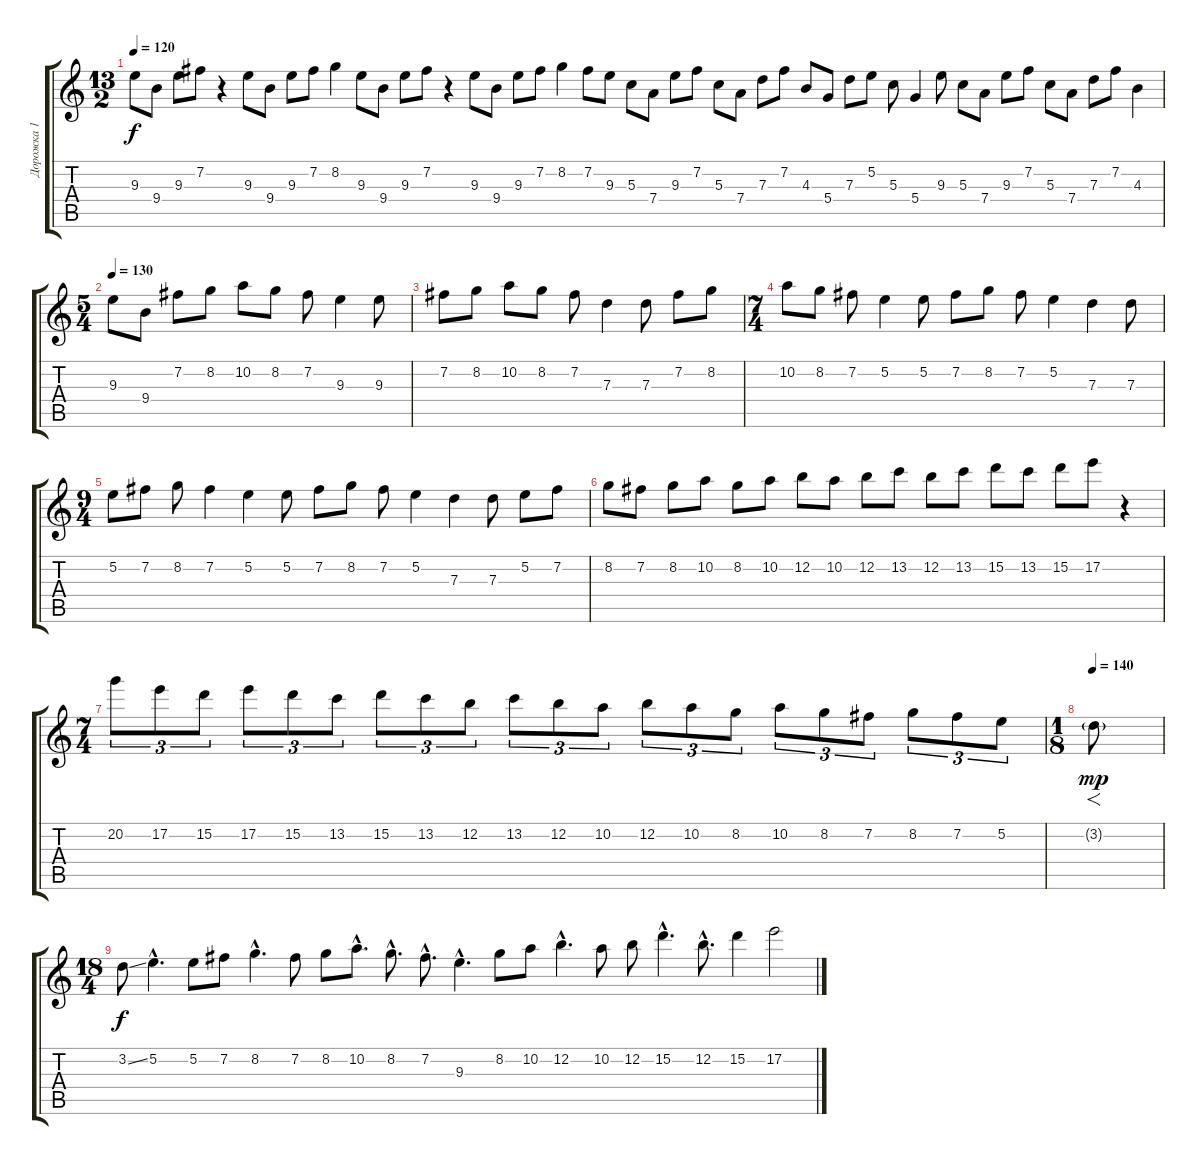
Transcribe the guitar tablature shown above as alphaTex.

\track ("Дорожка 1" "Дорожка 1") {instrument overdrivenguitar}
\staff {score tabs}
\tuning (E4 B3 G3 D3 A2 E2) {hide}
\ts (13 2)
\tempo 120
\clef g2
\ks c
9.3.8{dy f instrument overdrivenguitar} 9.4.8 9.3.8 7.2.8 r.4 9.3.8 9.4.8 9.3.8 7.2.8 8.2.4 9.3.8 9.4.8 9.3.8 7.2.8 r.4 9.3.8 9.4.8 9.3.8 7.2.8 8.2.4 7.2.8 9.3.8 5.3.8 7.4.8 9.3.8 7.2.8 5.3.8 7.4.8 7.3.8 7.2.8 4.3.8 5.4.8 7.3.8 5.2.8 5.3.8 5.4.4 9.3.8 5.3.8 7.4.8 9.3.8 7.2.8 5.3.8 7.4.8 7.3.8 7.2.8 4.3.4 |
\ts (5 4)
\tempo 130
9.3.8 9.4.8 7.2.8 8.2.8 10.2.8 8.2.8 7.2.8 9.3.4 9.3.8 |
7.2.8 8.2.8 10.2.8 8.2.8 7.2.8 7.3.4 7.3.8 7.2.8 8.2.8 |
\ts (7 4)
10.2.8 8.2.8 7.2.8 5.2.4 5.2.8 7.2.8 8.2.8 7.2.8 5.2.4 7.3.4 7.3.8 |
\ts (9 4)
5.2.8 7.2.8 8.2.8 7.2.4 5.2.4 5.2.8 7.2.8 8.2.8 7.2.8 5.2.4 7.3.4 7.3.8 5.2.8 7.2.8 |
8.2.8 7.2.8 8.2.8 10.2.8 8.2.8 10.2.8 12.2.8 10.2.8 12.2.8 13.2.8 12.2.8 13.2.8 15.2.8 13.2.8 15.2.8 17.2.8 r.4 |
\ts (7 4)
20.2.8{tu (3 2)} 17.2.8{tu (3 2)} 15.2.8{tu (3 2)} 17.2.8{tu (3 2)} 15.2.8{tu (3 2)} 13.2.8{tu (3 2)} 15.2.8{tu (3 2)} 13.2.8{tu (3 2)} 12.2.8{tu (3 2)} 13.2.8{tu (3 2)} 12.2.8{tu (3 2)} 10.2.8{tu (3 2)} 12.2.8{tu (3 2)} 10.2.8{tu (3 2)} 8.2.8{tu (3 2)} 10.2.8{tu (3 2)} 8.2.8{tu (3 2)} 7.2.8{tu (3 2)} 8.2.8{tu (3 2)} 7.2.8{tu (3 2)} 5.2.8{tu (3 2)} |
\ts (1 8)
\tempo 140
3.2{g}.8{f dy mp} |
\ts (18 4)
3.2{ss}.8{dy f} 5.2{hac}.4{d} 5.2.8 7.2.8 8.2{hac}.4{d} 7.2.8 8.2.8 10.2{hac}.8{d} 8.2{hac}.8{d} 7.2{hac}.8{d} 9.3{hac}.4{d} 8.2.8 10.2.8 12.2{hac}.4{d} 10.2.8 12.2.8 15.2{hac}.4{d} 12.2{hac}.8{d} 15.2.4 17.2.2
